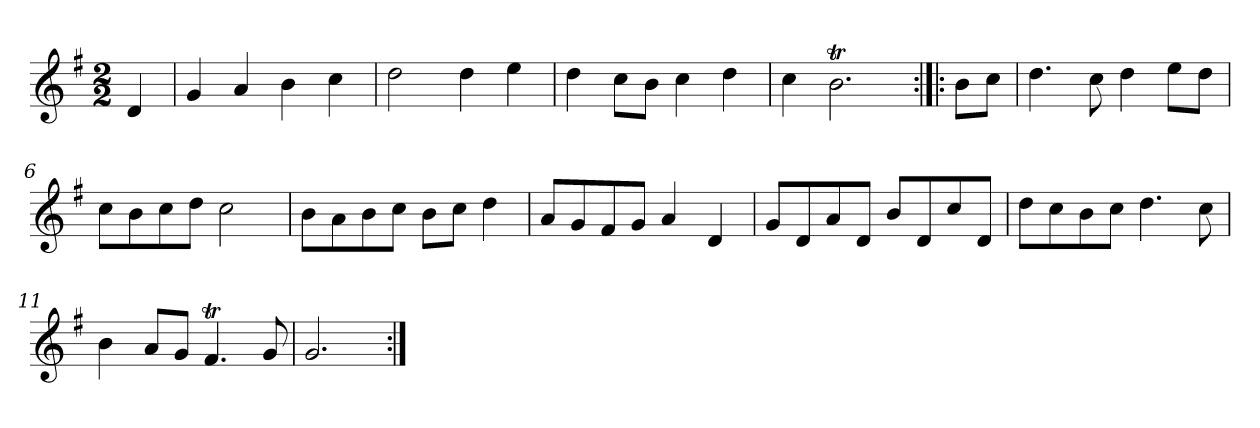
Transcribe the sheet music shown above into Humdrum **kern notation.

**kern
*part1
*staff1
*clefG2
*k[f#]
*G:
*M2/2
*MM120
=
4d
=1
4g
4a
4b
4cc
=2
2dd
4dd
4ee
=3
4dd
8cc\L
8b\J
4cc
4dd
=4
4cc
2.bt
=:|!|:
8b\L
8cc\J
=5
4.dd
8cc
4dd
8ee\L
8dd\J
=6
8cc\L
8b\
8cc\
8dd\J
2cc
=7
8b\L
8a\
8b\
8cc\J
8b\L
8cc\J
4dd
=8
8a/L
8g/
8f#/
8g/J
4a
4d
=9
8g/L
8d/
8a/
8d/J
8b/L
8d/
8cc/
8d/J
=10
8dd\L
8cc\
8b\
8cc\J
4.dd
8cc
=11
4b
8a/L
8g/J
4.f#t
8g
=12
2.g
=:|!
*-
